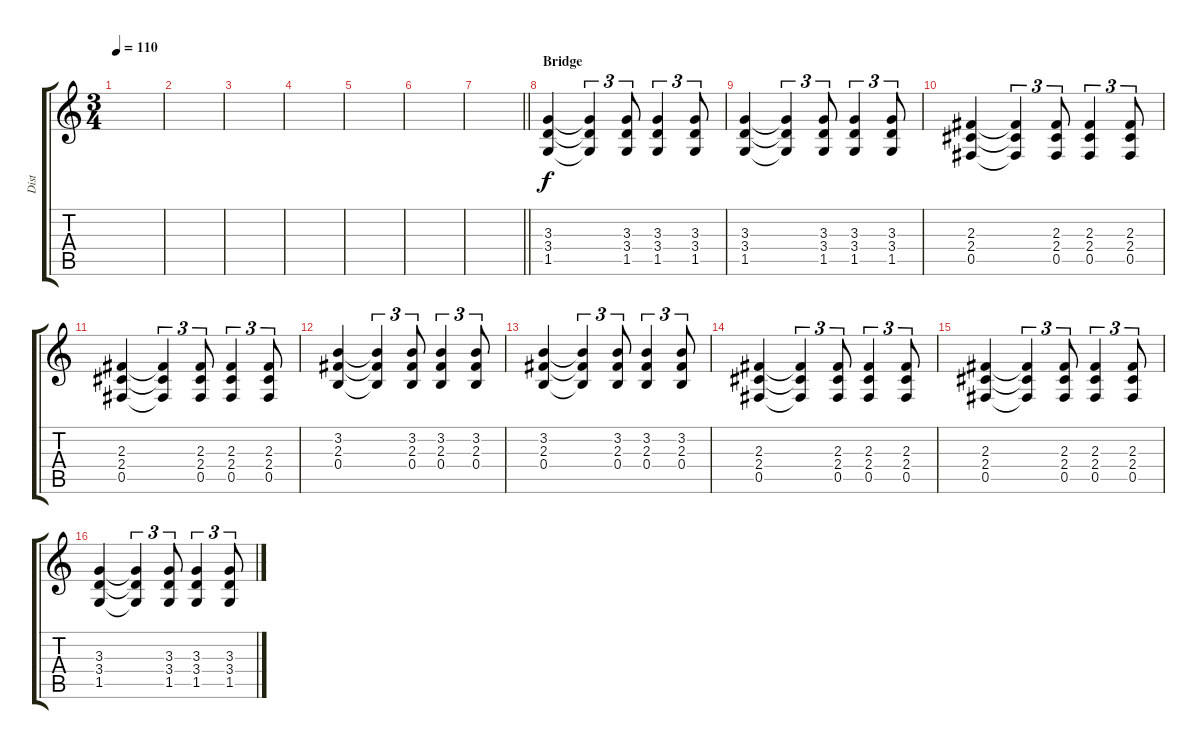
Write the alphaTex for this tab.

\track ("Dist" "Dist") {instrument distortionguitar}
\staff {score tabs}
\tuning (Db4 Ab3 E3 B2 Gb2 Db2) {hide}
\ts (3 4)
\tempo 110
\clef g2
\ks c
|
|
|
|
|
|
\barLineRight lightlight
|
\section ("" "Bridge")
(3.3 3.4 1.5).4 (3.3{t} 3.4{t} 1.5{t}).4{tu (3 2)} (3.3 3.4 1.5).8{tu (3 2)} (3.3 3.4 1.5).4{tu (3 2)} (3.3 3.4 1.5).8{tu (3 2)} |
(3.3 3.4 1.5).4 (3.3{t} 3.4{t} 1.5{t}).4{tu (3 2)} (3.3 3.4 1.5).8{tu (3 2)} (3.3 3.4 1.5).4{tu (3 2)} (3.3 3.4 1.5).8{tu (3 2)} |
(2.3 2.4 0.5).4 (2.3{t} 2.4{t} 0.5{t}).4{tu (3 2)} (2.3 2.4 0.5).8{tu (3 2)} (2.3 2.4 0.5).4{tu (3 2)} (2.3 2.4 0.5).8{tu (3 2)} |
(2.3 2.4 0.5).4 (2.3{t} 2.4{t} 0.5{t}).4{tu (3 2)} (2.3 2.4 0.5).8{tu (3 2)} (2.3 2.4 0.5).4{tu (3 2)} (2.3 2.4 0.5).8{tu (3 2)} |
(3.2 2.3 0.4).4 (3.2{t} 2.3{t} 0.4{t}).4{tu (3 2)} (3.2 2.3 0.4).8{tu (3 2)} (3.2 2.3 0.4).4{tu (3 2)} (3.2 2.3 0.4).8{tu (3 2)} |
(3.2 2.3 0.4).4 (3.2{t} 2.3{t} 0.4{t}).4{tu (3 2)} (3.2 2.3 0.4).8{tu (3 2)} (3.2 2.3 0.4).4{tu (3 2)} (3.2 2.3 0.4).8{tu (3 2)} |
(2.3 2.4 0.5).4 (2.3{t} 2.4{t} 0.5{t}).4{tu (3 2)} (2.3 2.4 0.5).8{tu (3 2)} (2.3 2.4 0.5).4{tu (3 2)} (2.3 2.4 0.5).8{tu (3 2)} |
(2.3 2.4 0.5).4 (2.3{t} 2.4{t} 0.5{t}).4{tu (3 2)} (2.3 2.4 0.5).8{tu (3 2)} (2.3 2.4 0.5).4{tu (3 2)} (2.3 2.4 0.5).8{tu (3 2)} |
(3.3 3.4 1.5).4 (3.3{t} 3.4{t} 1.5{t}).4{tu (3 2)} (3.3 3.4 1.5).8{tu (3 2)} (3.3 3.4 1.5).4{tu (3 2)} (3.3 3.4 1.5).8{tu (3 2)}
